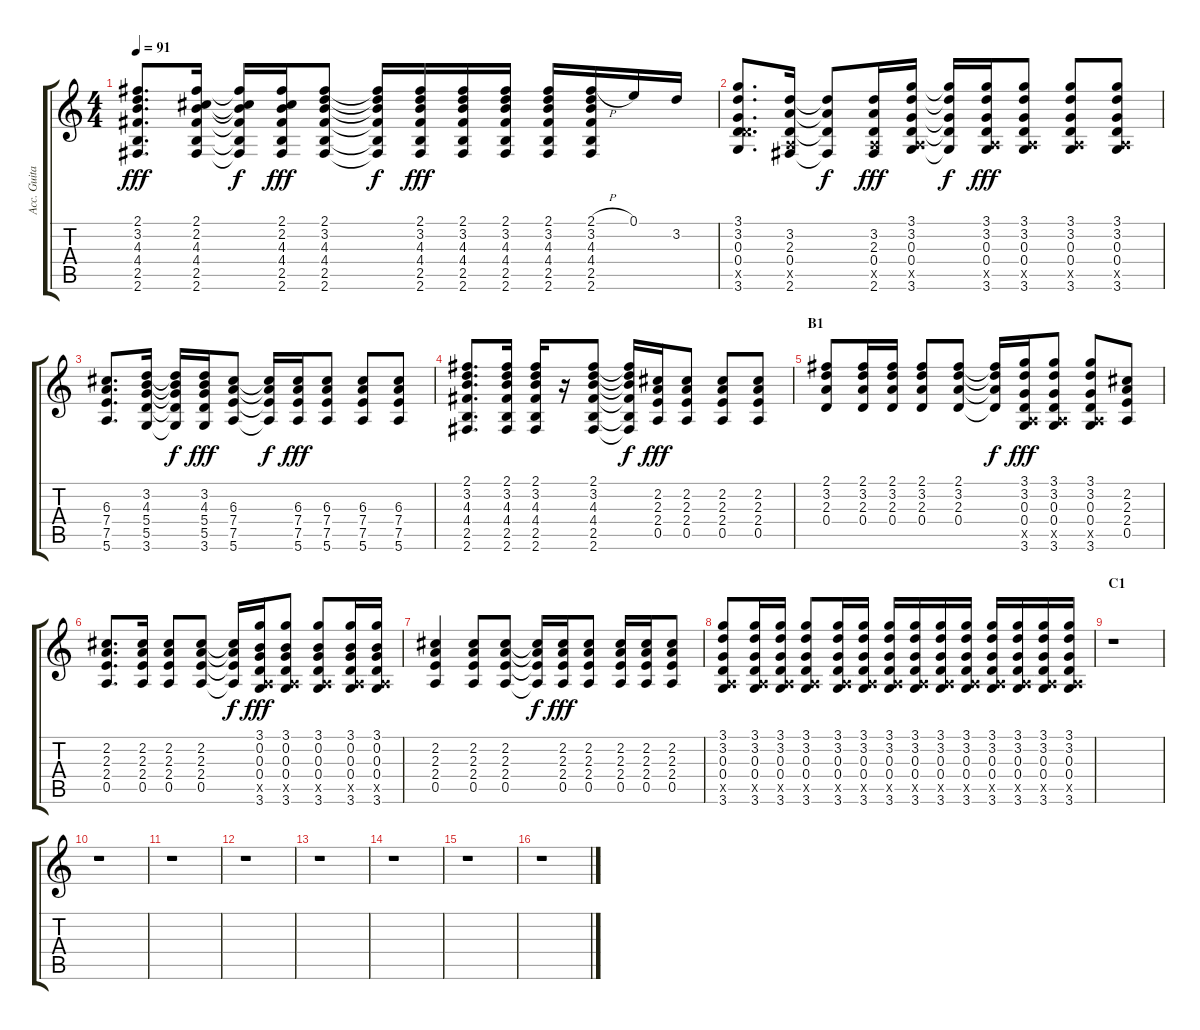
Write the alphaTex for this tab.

\track ("Acc. Guitar" "Acc. Guita") {instrument acousticguitarsteel}
\staff {score tabs}
\tuning (E4 B3 G3 D3 A2 E2) {hide}
\ts (4 4)
\tempo 91
\clef g2
\ks c
(2.1 3.2 4.3 4.4 2.5 2.6).8{d dy fff} (2.1 2.2 4.3 4.4 2.5 2.6).16 (2.1{t} 2.2{t} 4.3{t} 4.4{t} 2.5{t} 2.6{t}).16{dy f} (2.1 2.2 4.3 4.4 2.5 2.6).16{dy fff} (2.1 3.2 4.3 4.4 2.5 2.6).8 (2.1{t} 3.2{t} 4.3{t} 4.4{t} 2.5{t} 2.6{t}).16{dy f} (2.1 3.2 4.3 4.4 2.5 2.6).16{dy fff} (2.1 3.2 4.3 4.4 2.5 2.6).16 (2.1 3.2 4.3 4.4 2.5 2.6).16 (2.1 3.2 4.3 4.4 2.5 2.6).16 (2.1{h} 3.2 4.3 4.4 2.5 2.6).16 0.1.16 3.2.16 |
(3.1 3.2 0.3 0.4 5.5{x} 3.6).8{d} (3.2 2.3 0.4 0.5{x} 2.6).16 (3.2{t} 2.3{t} 0.4{t} 2.6{t}).8{dy f} (3.2 2.3 0.4 0.5{x} 2.6).16{dy fff} (3.1 3.2 0.3 0.4 0.5{x} 3.6).16 (3.1{t} 3.2{t} 0.3{t} 0.4{t} 3.6{t}).16{dy f} (3.1 3.2 0.3 0.4 0.5{x} 3.6).16{dy fff} (3.1 3.2 0.3 0.4 0.5{x} 3.6).8 (3.1 3.2 0.3 0.4 0.5{x} 3.6).8 (3.1 3.2 0.3 0.4 0.5{x} 3.6).8 |
(6.3 7.4 7.5 5.6).8{d} (3.2 4.3 5.4 5.5 3.6).16 (3.2{t} 4.3{t} 5.4{t} 5.5{t} 3.6{t}).16{dy f} (3.2 4.3 5.4 5.5 3.6).16{dy fff} (6.3 7.4 7.5 5.6).8 (6.3{t} 7.4{t} 7.5{t} 5.6{t}).16{dy f} (6.3 7.4 7.5 5.6).16{dy fff} (6.3 7.4 7.5 5.6).8 (6.3 7.4 7.5 5.6).8 (6.3 7.4 7.5 5.6).8 |
(2.1 3.2 4.3 4.4 2.5 2.6).8{d} (2.1 3.2 4.3 4.4 2.5 2.6).16 (2.1 3.2 4.3 4.4 2.5 2.6).16 r.16 (2.1 3.2 4.3 4.4 2.5 2.6).8 (2.1{t} 3.2{t} 4.3{t} 4.4{t} 2.5{t} 2.6{t}).16{dy f} (2.2 2.3 2.4 0.5).16{dy fff} (2.2 2.3 2.4 0.5).8 (2.2 2.3 2.4 0.5).8 (2.2 2.3 2.4 0.5).8 |
\section ("" "B1")
(2.1 3.2 2.3 0.4).8 (2.1 3.2 2.3 0.4).16 (2.1 3.2 2.3 0.4).16 (2.1 3.2 2.3 0.4).8 (2.1 3.2 2.3 0.4).8 (2.1{t} 3.2{t} 2.3{t} 0.4{t}).16{dy f} (3.1 3.2 0.3 0.4 0.5{x} 3.6).16{dy fff} (3.1 3.2 0.3 0.4 0.5{x} 3.6).8 (3.1 3.2 0.3 0.4 0.5{x} 3.6).8 (2.2 2.3 2.4 0.5).8 |
(2.2 2.3 2.4 0.5).8{d} (2.2 2.3 2.4 0.5).16 (2.2 2.3 2.4 0.5).8 (2.2 2.3 2.4 0.5).8 (2.2{t} 2.3{t} 2.4{t} 0.5{t}).16{dy f} (3.1 0.2 0.3 0.4 0.5{x} 3.6).16{dy fff} (3.1 0.2 0.3 0.4 0.5{x} 3.6).8 (3.1 0.2 0.3 0.4 0.5{x} 3.6).8 (3.1 0.2 0.3 0.4 0.5{x} 3.6).16 (3.1 0.2 0.3 0.4 0.5{x} 3.6).16 |
(2.2 2.3 2.4 0.5).4 (2.2 2.3 2.4 0.5).8 (2.2 2.3 2.4 0.5).8 (2.2{t} 2.3{t} 2.4{t} 0.5{t}).16{dy f} (2.2 2.3 2.4 0.5).16{dy fff} (2.2 2.3 2.4 0.5).8 (2.2 2.3 2.4 0.5).16 (2.2 2.3 2.4 0.5).16 (2.2 2.3 2.4 0.5).8 |
(3.1 3.2 0.3 0.4 0.5{x} 3.6).8 (3.1 3.2 0.3 0.4 0.5{x} 3.6).16 (3.1 3.2 0.3 0.4 0.5{x} 3.6).16 (3.1 3.2 0.3 0.4 0.5{x} 3.6).8 (3.1 3.2 0.3 0.4 0.5{x} 3.6).16 (3.1 3.2 0.3 0.4 0.5{x} 3.6).16 (3.1 3.2 0.3 0.4 0.5{x} 3.6).16 (3.1 3.2 0.3 0.4 0.5{x} 3.6).16 (3.1 3.2 0.3 0.4 0.5{x} 3.6).16 (3.1 3.2 0.3 0.4 0.5{x} 3.6).16 (3.1 3.2 0.3 0.4 0.5{x} 3.6).16 (3.1 3.2 0.3 0.4 0.5{x} 3.6).16 (3.1 3.2 0.3 0.4 0.5{x} 3.6).16 (3.1 3.2 0.3 0.4 0.5{x} 3.6).16 |
\section ("" "C1")
r.1 |
r.1 |
r.1 |
r.1 |
r.1 |
r.1 |
r.1 |
r.1
